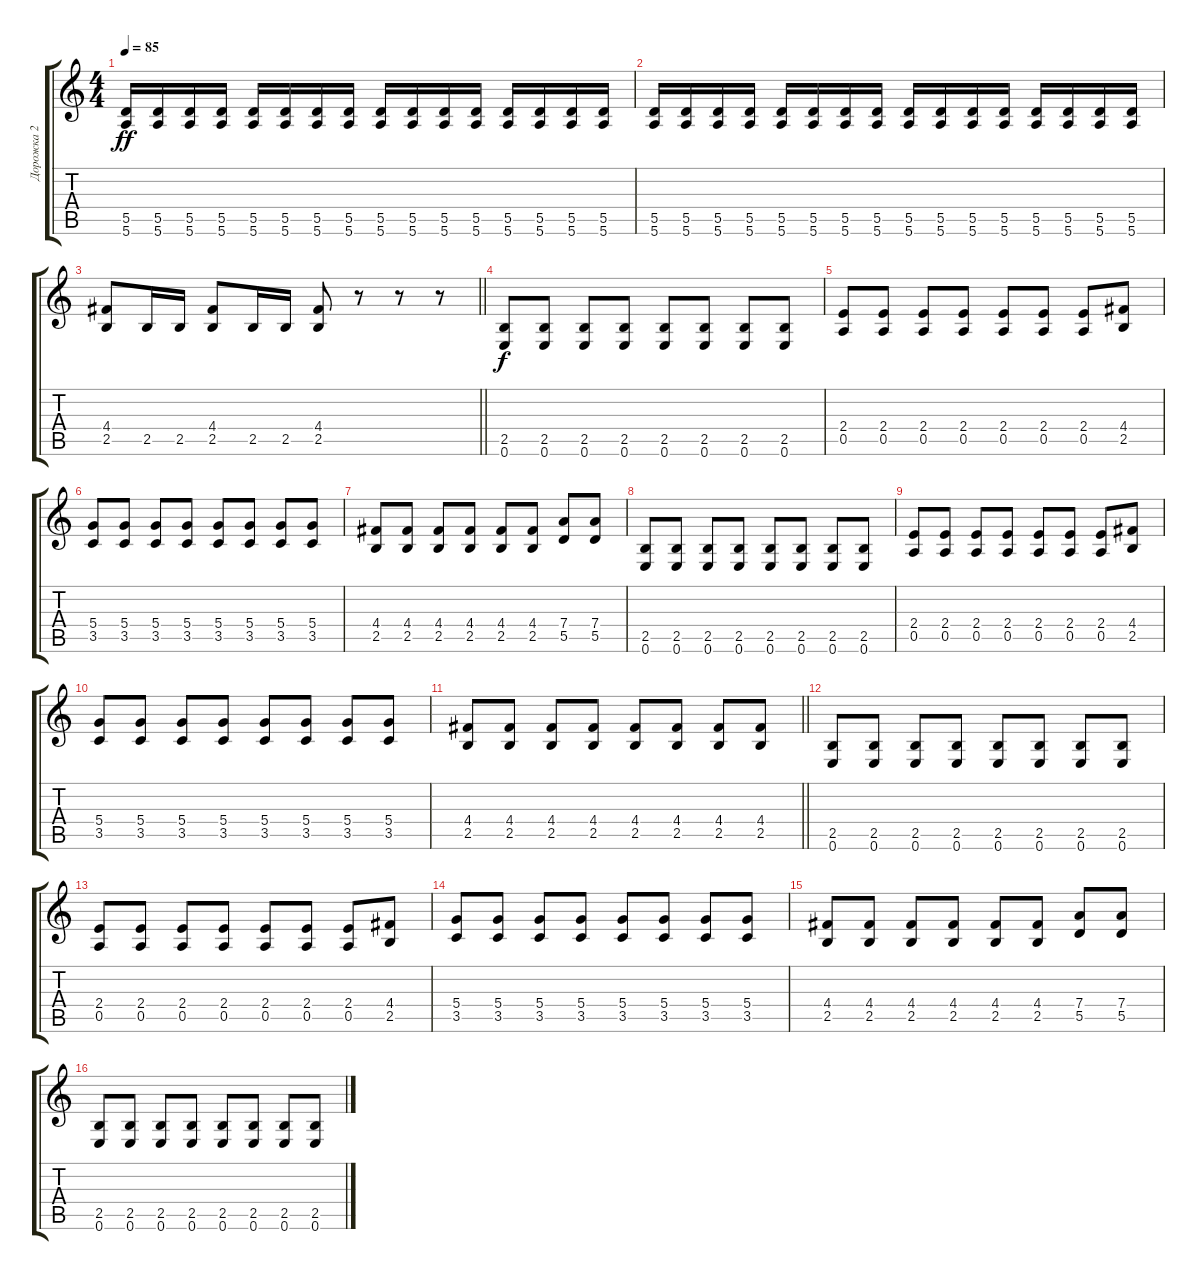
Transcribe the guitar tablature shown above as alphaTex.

\track ("Дорожка 2" "Дорожка 2") {instrument overdrivenguitar}
\staff {score tabs}
\tuning (E4 B3 G3 D3 A2 E2) {hide}
\ts (4 4)
\tempo 85
\clef g2
\ks c
(5.5 5.6).16{dy ff} (5.5 5.6).16 (5.5 5.6).16 (5.5 5.6).16 (5.5 5.6).16 (5.5 5.6).16 (5.5 5.6).16 (5.5 5.6).16 (5.5 5.6).16 (5.5 5.6).16 (5.5 5.6).16 (5.5 5.6).16 (5.5 5.6).16 (5.5 5.6).16 (5.5 5.6).16 (5.5 5.6).16 |
(5.5 5.6).16 (5.5 5.6).16 (5.5 5.6).16 (5.5 5.6).16 (5.5 5.6).16 (5.5 5.6).16 (5.5 5.6).16 (5.5 5.6).16 (5.5 5.6).16 (5.5 5.6).16 (5.5 5.6).16 (5.5 5.6).16 (5.5 5.6).16 (5.5 5.6).16 (5.5 5.6).16 (5.5 5.6).16 |
\barLineRight lightlight
(4.4 2.5).8 2.5.16 2.5.16 (4.4 2.5).8 2.5.16 2.5.16 (4.4 2.5).8 r.8 r.8 r.8 |
(2.5 0.6).8{dy f} (2.5 0.6).8 (2.5 0.6).8 (2.5 0.6).8 (2.5 0.6).8 (2.5 0.6).8 (2.5 0.6).8 (2.5 0.6).8 |
(2.4 0.5).8 (2.4 0.5).8 (2.4 0.5).8 (2.4 0.5).8 (2.4 0.5).8 (2.4 0.5).8 (2.4 0.5).8 (4.4 2.5).8 |
(5.4 3.5).8 (5.4 3.5).8 (5.4 3.5).8 (5.4 3.5).8 (5.4 3.5).8 (5.4 3.5).8 (5.4 3.5).8 (5.4 3.5).8 |
(4.4 2.5).8 (4.4 2.5).8 (4.4 2.5).8 (4.4 2.5).8 (4.4 2.5).8 (4.4 2.5).8 (7.4 5.5).8 (7.4 5.5).8 |
(2.5 0.6).8 (2.5 0.6).8 (2.5 0.6).8 (2.5 0.6).8 (2.5 0.6).8 (2.5 0.6).8 (2.5 0.6).8 (2.5 0.6).8 |
(2.4 0.5).8 (2.4 0.5).8 (2.4 0.5).8 (2.4 0.5).8 (2.4 0.5).8 (2.4 0.5).8 (2.4 0.5).8 (4.4 2.5).8 |
(5.4 3.5).8 (5.4 3.5).8 (5.4 3.5).8 (5.4 3.5).8 (5.4 3.5).8 (5.4 3.5).8 (5.4 3.5).8 (5.4 3.5).8 |
\barLineRight lightlight
(4.4 2.5).8 (4.4 2.5).8 (4.4 2.5).8 (4.4 2.5).8 (4.4 2.5).8 (4.4 2.5).8 (4.4 2.5).8 (4.4 2.5).8 |
(2.5 0.6).8 (2.5 0.6).8 (2.5 0.6).8 (2.5 0.6).8 (2.5 0.6).8 (2.5 0.6).8 (2.5 0.6).8 (2.5 0.6).8 |
(2.4 0.5).8 (2.4 0.5).8 (2.4 0.5).8 (2.4 0.5).8 (2.4 0.5).8 (2.4 0.5).8 (2.4 0.5).8 (4.4 2.5).8 |
(5.4 3.5).8 (5.4 3.5).8 (5.4 3.5).8 (5.4 3.5).8 (5.4 3.5).8 (5.4 3.5).8 (5.4 3.5).8 (5.4 3.5).8 |
(4.4 2.5).8 (4.4 2.5).8 (4.4 2.5).8 (4.4 2.5).8 (4.4 2.5).8 (4.4 2.5).8 (7.4 5.5).8 (7.4 5.5).8 |
(2.5 0.6).8 (2.5 0.6).8 (2.5 0.6).8 (2.5 0.6).8 (2.5 0.6).8 (2.5 0.6).8 (2.5 0.6).8 (2.5 0.6).8
